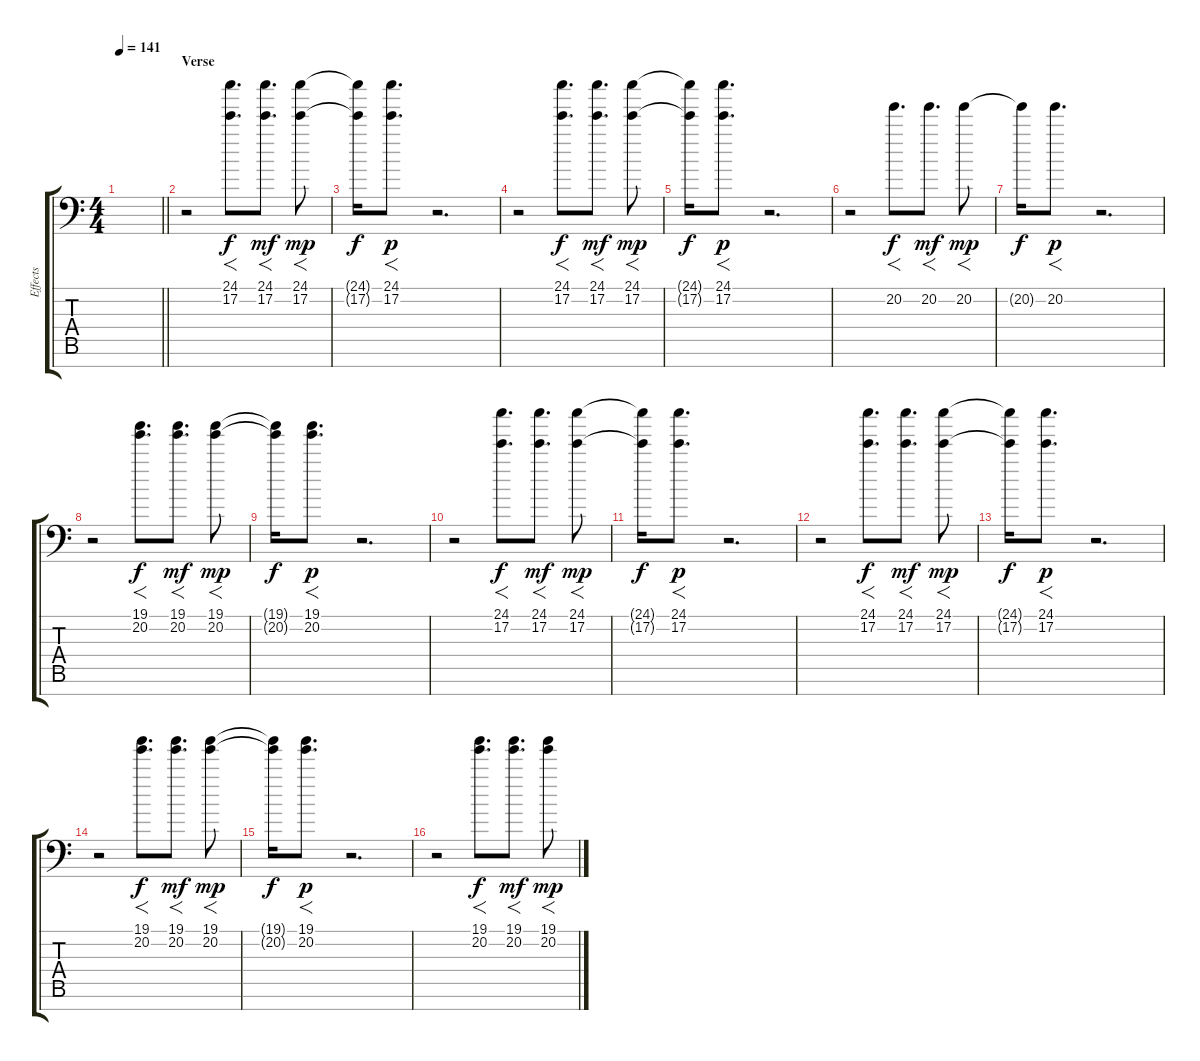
\track ("Effects" "Effects") {instrument distortionguitar}
\staff {score tabs}
\tuning (E4 B3 G3 D3 A2 E2 E1) {hide}
\ts (4 4)
\tempo 141
\clef f4
\barLineRight lightlight
\ks c
|
\section ("" "Verse")
r.2{volume 13 balance 16 instrument electricgrandpiano} (24.1 17.2).8{f d} (24.1 17.2).8{f d dy mf} (24.1 17.2).8{f dy mp} |
(24.1{t} 17.2{t}).16{dy f} (24.1 17.2).8{f d dy p} r.2{d} |
r.2 (24.1 17.2).8{f d dy f} (24.1 17.2).8{f d dy mf} (24.1 17.2).8{f dy mp} |
(24.1{t} 17.2{t}).16{dy f} (24.1 17.2).8{f d dy p} r.2{d} |
r.2 20.2.8{f d dy f} 20.2.8{f d dy mf} 20.2.8{f dy mp} |
20.2{t}.16{dy f} 20.2.8{f d dy p} r.2{d} |
r.2 (19.1 20.2).8{f d dy f} (19.1 20.2).8{f d dy mf} (19.1 20.2).8{f dy mp} |
(19.1{t} 20.2{t}).16{dy f} (19.1 20.2).8{f d dy p} r.2{d} |
r.2 (24.1 17.2).8{f d dy f} (24.1 17.2).8{f d dy mf} (24.1 17.2).8{f dy mp} |
(24.1{t} 17.2{t}).16{dy f} (24.1 17.2).8{f d dy p} r.2{d} |
r.2 (24.1 17.2).8{f d dy f} (24.1 17.2).8{f d dy mf} (24.1 17.2).8{f dy mp} |
(24.1{t} 17.2{t}).16{dy f} (24.1 17.2).8{f d dy p} r.2{d} |
r.2 (19.1 20.2).8{f d dy f} (19.1 20.2).8{f d dy mf} (19.1 20.2).8{f dy mp} |
(19.1{t} 20.2{t}).16{dy f} (19.1 20.2).8{f d dy p} r.2{d} |
r.2 (19.1 20.2).8{f d dy f} (19.1 20.2).8{f d dy mf} (19.1 20.2).8{f dy mp}
